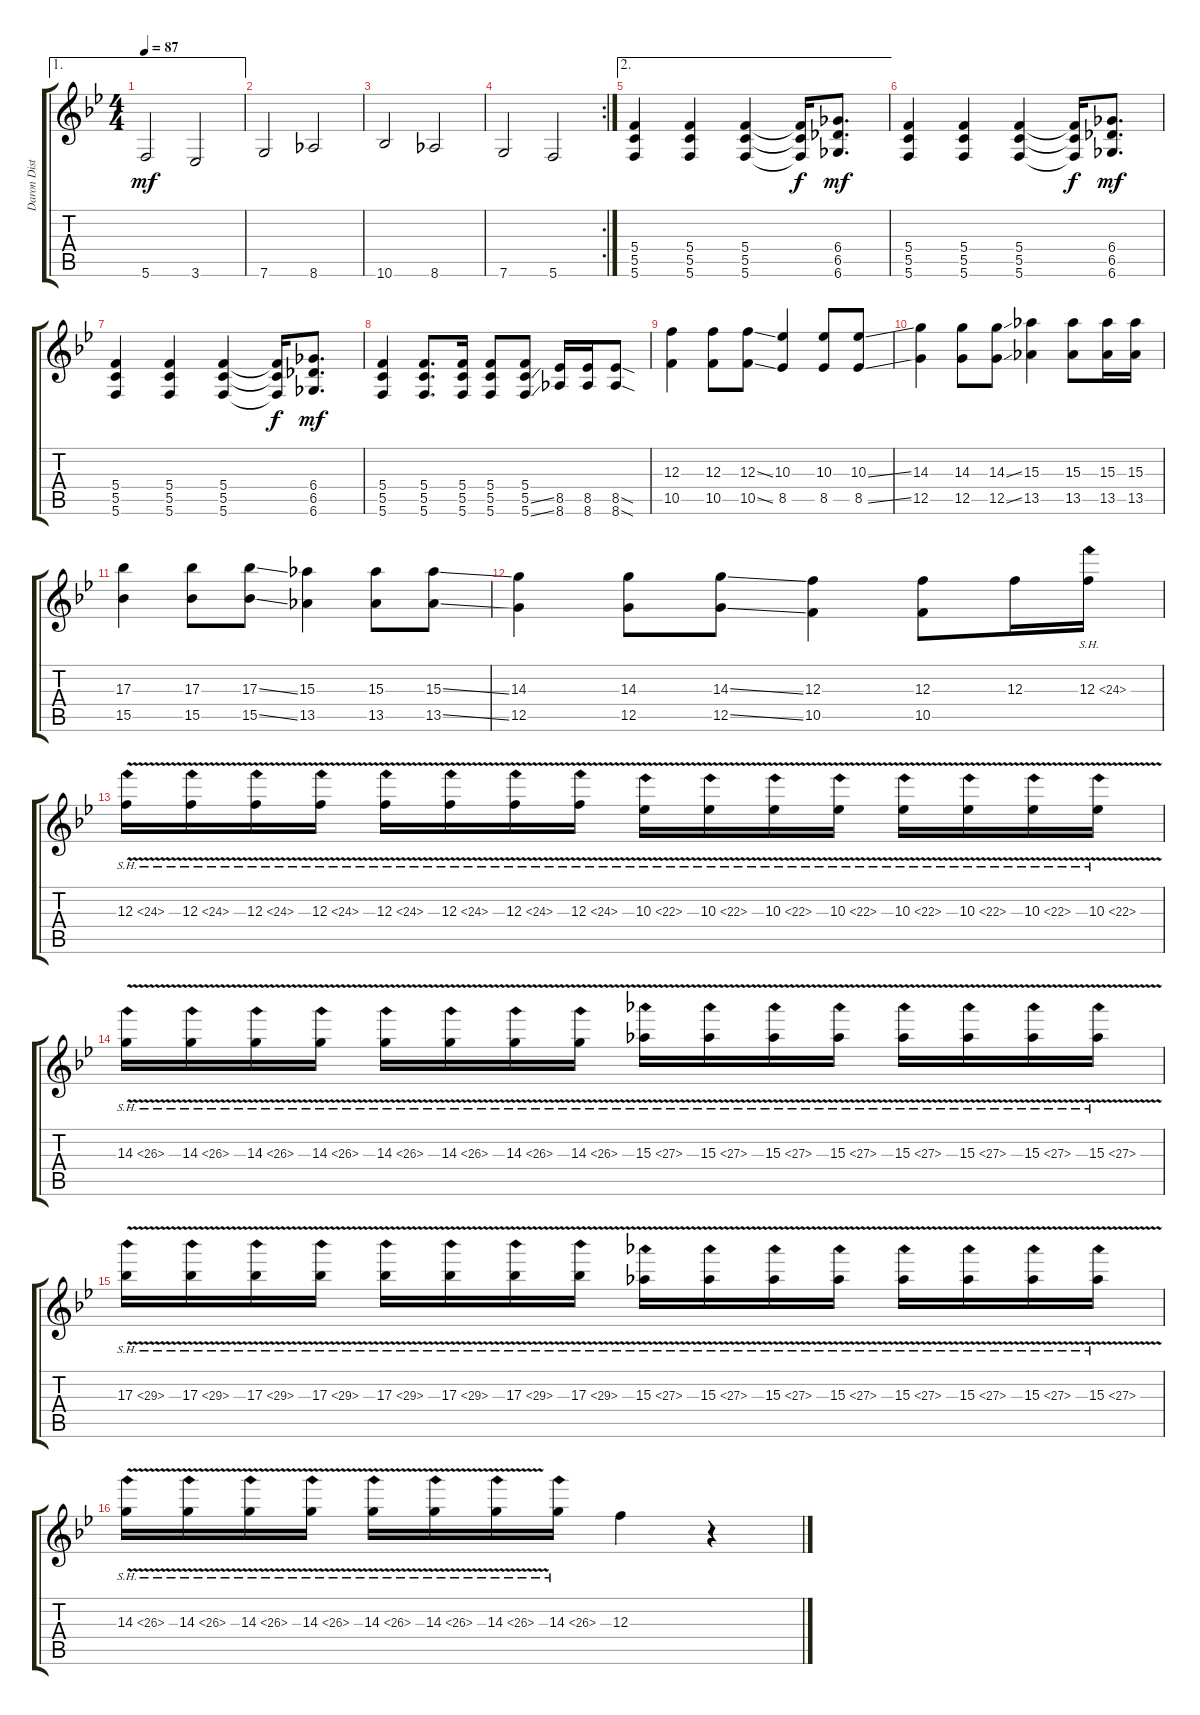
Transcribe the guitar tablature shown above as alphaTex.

\track ("Daron Distorted" "Daron Dist") {instrument overdrivenguitar}
\staff {score tabs}
\tuning (D4 A3 F3 C3 G2 C2) {hide}
\ae 1
\ts (4 4)
\tempo 87
\clef g2
\ks bb
5.6.2{dy mf} 3.6.2 |
7.6.2 8.6.2 |
10.6.2 8.6.2 |
\rc 2
7.6.2 5.6.2 |
\ae 2
(5.4 5.5 5.6).4 (5.4 5.5 5.6).4 (5.4 5.5 5.6).4 (5.4{t} 5.5{t} 5.6{t}).16{dy f} (6.4 6.5 6.6).8{d dy mf} |
(5.4 5.5 5.6).4 (5.4 5.5 5.6).4 (5.4 5.5 5.6).4 (5.4{t} 5.5{t} 5.6{t}).16{dy f} (6.4 6.5 6.6).8{d dy mf} |
(5.4 5.5 5.6).4 (5.4 5.5 5.6).4 (5.4 5.5 5.6).4 (5.4{t} 5.5{t} 5.6{t}).16{dy f} (6.4 6.5 6.6).8{d dy mf} |
(5.4 5.5 5.6).4 (5.4 5.5 5.6).8{d} (5.4 5.5 5.6).16 (5.4 5.5 5.6).8 (5.4 5.5{ss} 5.6{ss}).8 (8.5 8.6).16 (8.5 8.6).16 (8.5{sod} 8.6{sod}).8 |
(12.3 10.5).4 (12.3 10.5).8 (12.3{ss} 10.5{ss}).8 (10.3 8.5).4 (10.3 8.5).8 (10.3{ss} 8.5{ss}).8 |
(14.3 12.5).4 (14.3 12.5).8 (14.3{ss} 12.5{ss}).8 (15.3 13.5).4 (15.3 13.5).8 (15.3 13.5).16 (15.3 13.5).16 |
(17.3 15.5).4 (17.3 15.5).8 (17.3{ss} 15.5{ss}).8 (15.3 13.5).4 (15.3 13.5).8 (15.3{ss} 13.5{ss}).8 |
(14.3 12.5).4 (14.3 12.5).8 (14.3{ss} 12.5{ss}).8 (12.3 10.5).4 (12.3 10.5).8 12.3.16 12.3{sh 12}.16 |
12.3{sh 12 v}.16 12.3{sh 12 v}.16 12.3{sh 12 v}.16 12.3{sh 12 v}.16 12.3{sh 12 v}.16 12.3{sh 12 v}.16 12.3{sh 12 v}.16 12.3{sh 12 v}.16 10.3{sh 12 v}.16 10.3{sh 12 v}.16 10.3{sh 12 v}.16 10.3{sh 12 v}.16 10.3{sh 12 v}.16 10.3{sh 12 v}.16 10.3{sh 12 v}.16 10.3{sh 12 v}.16 |
14.3{sh 12 v}.16 14.3{sh 12 v}.16 14.3{sh 12 v}.16 14.3{sh 12 v}.16 14.3{sh 12 v}.16 14.3{sh 12 v}.16 14.3{sh 12 v}.16 14.3{sh 12 v}.16 15.3{sh 12 v}.16 15.3{sh 12 v}.16 15.3{sh 12 v}.16 15.3{sh 12 v}.16 15.3{sh 12 v}.16 15.3{sh 12 v}.16 15.3{sh 12 v}.16 15.3{sh 12 v}.16 |
17.3{sh 12 v}.16 17.3{sh 12 v}.16 17.3{sh 12 v}.16 17.3{sh 12 v}.16 17.3{sh 12 v}.16 17.3{sh 12 v}.16 17.3{sh 12 v}.16 17.3{sh 12 v}.16 15.3{sh 12 v}.16 15.3{sh 12 v}.16 15.3{sh 12 v}.16 15.3{sh 12 v}.16 15.3{sh 12 v}.16 15.3{sh 12 v}.16 15.3{sh 12 v}.16 15.3{sh 12 v}.16 |
14.3{sh 12 v}.16 14.3{sh 12 v}.16 14.3{sh 12 v}.16 14.3{sh 12 v}.16 14.3{sh 12 v}.16 14.3{sh 12 v}.16 14.3{sh 12 v}.16 14.3{sh 12}.16 12.3.4 r.4
